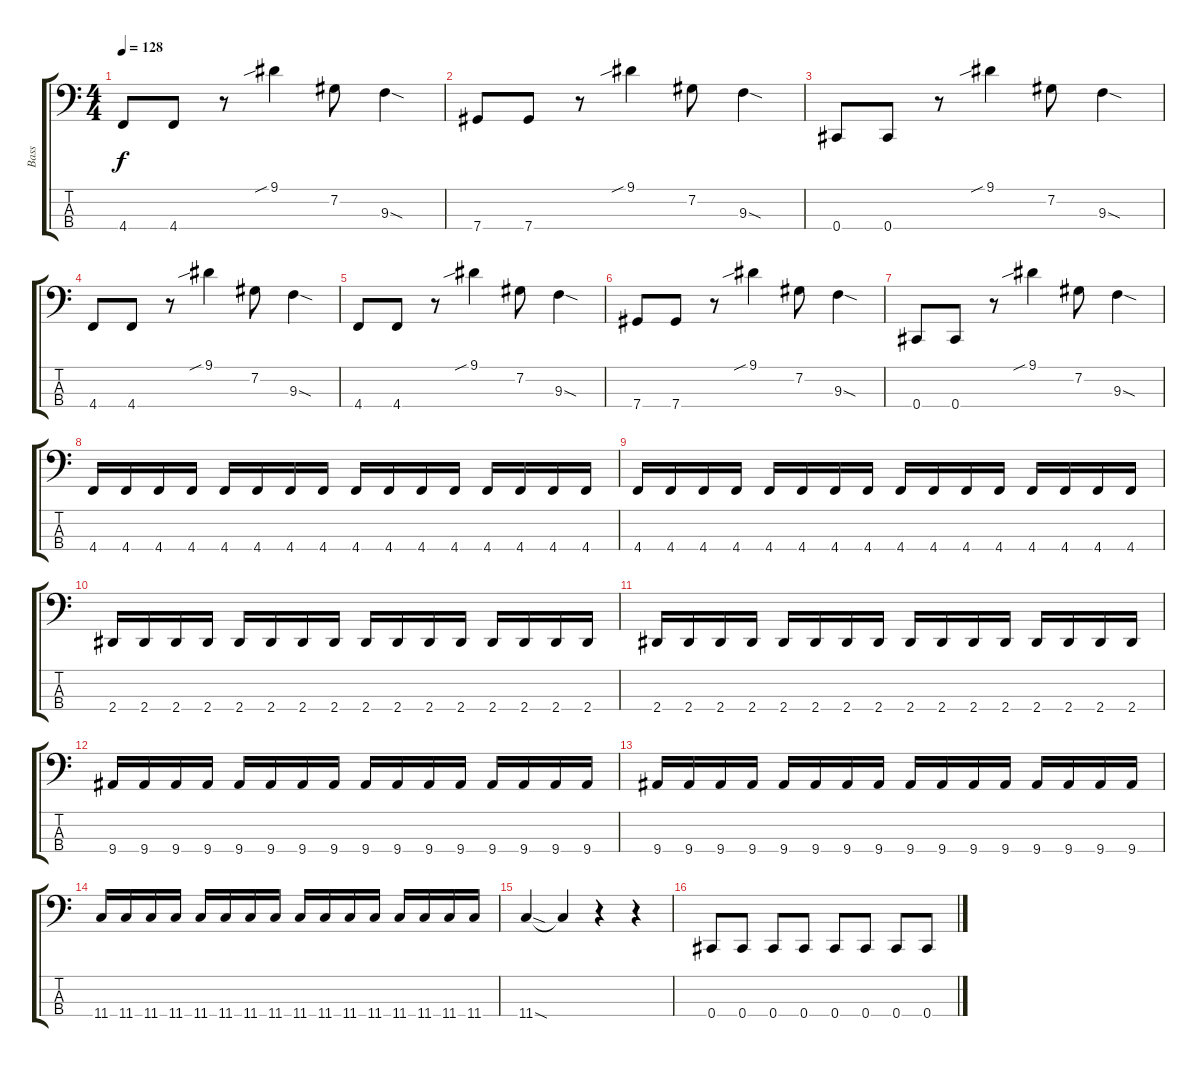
\track ("Bass" "Bass") {instrument electricbasspick}
\staff {score tabs}
\tuning (Gb2 Db2 Ab1 Db1) {hide}
\ts (4 4)
\tempo 128
\clef f4
\ks c
4.4.8{dy f} 4.4.8 r.8 9.1{sib}.4 7.2.8 9.3{sod}.4 |
7.4.8 7.4.8 r.8 9.1{sib}.4 7.2.8 9.3{sod}.4 |
0.4.8 0.4.8 r.8 9.1{sib}.4 7.2.8 9.3{sod}.4 |
4.4.8 4.4.8 r.8 9.1{sib}.4 7.2.8 9.3{sod}.4 |
4.4.8 4.4.8 r.8 9.1{sib}.4 7.2.8 9.3{sod}.4 |
7.4.8 7.4.8 r.8 9.1{sib}.4 7.2.8 9.3{sod}.4 |
0.4.8 0.4.8 r.8 9.1{sib}.4 7.2.8 9.3{sod}.4 |
4.4.16 4.4.16 4.4.16 4.4.16 4.4.16 4.4.16 4.4.16 4.4.16 4.4.16 4.4.16 4.4.16 4.4.16 4.4.16 4.4.16 4.4.16 4.4.16 |
4.4.16 4.4.16 4.4.16 4.4.16 4.4.16 4.4.16 4.4.16 4.4.16 4.4.16 4.4.16 4.4.16 4.4.16 4.4.16 4.4.16 4.4.16 4.4.16 |
2.4.16 2.4.16 2.4.16 2.4.16 2.4.16 2.4.16 2.4.16 2.4.16 2.4.16 2.4.16 2.4.16 2.4.16 2.4.16 2.4.16 2.4.16 2.4.16 |
2.4.16 2.4.16 2.4.16 2.4.16 2.4.16 2.4.16 2.4.16 2.4.16 2.4.16 2.4.16 2.4.16 2.4.16 2.4.16 2.4.16 2.4.16 2.4.16 |
9.4.16 9.4.16 9.4.16 9.4.16 9.4.16 9.4.16 9.4.16 9.4.16 9.4.16 9.4.16 9.4.16 9.4.16 9.4.16 9.4.16 9.4.16 9.4.16 |
9.4.16 9.4.16 9.4.16 9.4.16 9.4.16 9.4.16 9.4.16 9.4.16 9.4.16 9.4.16 9.4.16 9.4.16 9.4.16 9.4.16 9.4.16 9.4.16 |
11.4.16 11.4.16 11.4.16 11.4.16 11.4.16 11.4.16 11.4.16 11.4.16 11.4.16 11.4.16 11.4.16 11.4.16 11.4.16 11.4.16 11.4.16 11.4.16 |
11.4{sod}.4 11.4{t}.4 r.4 r.4 |
0.4.8 0.4.8 0.4.8 0.4.8 0.4.8 0.4.8 0.4.8 0.4.8
